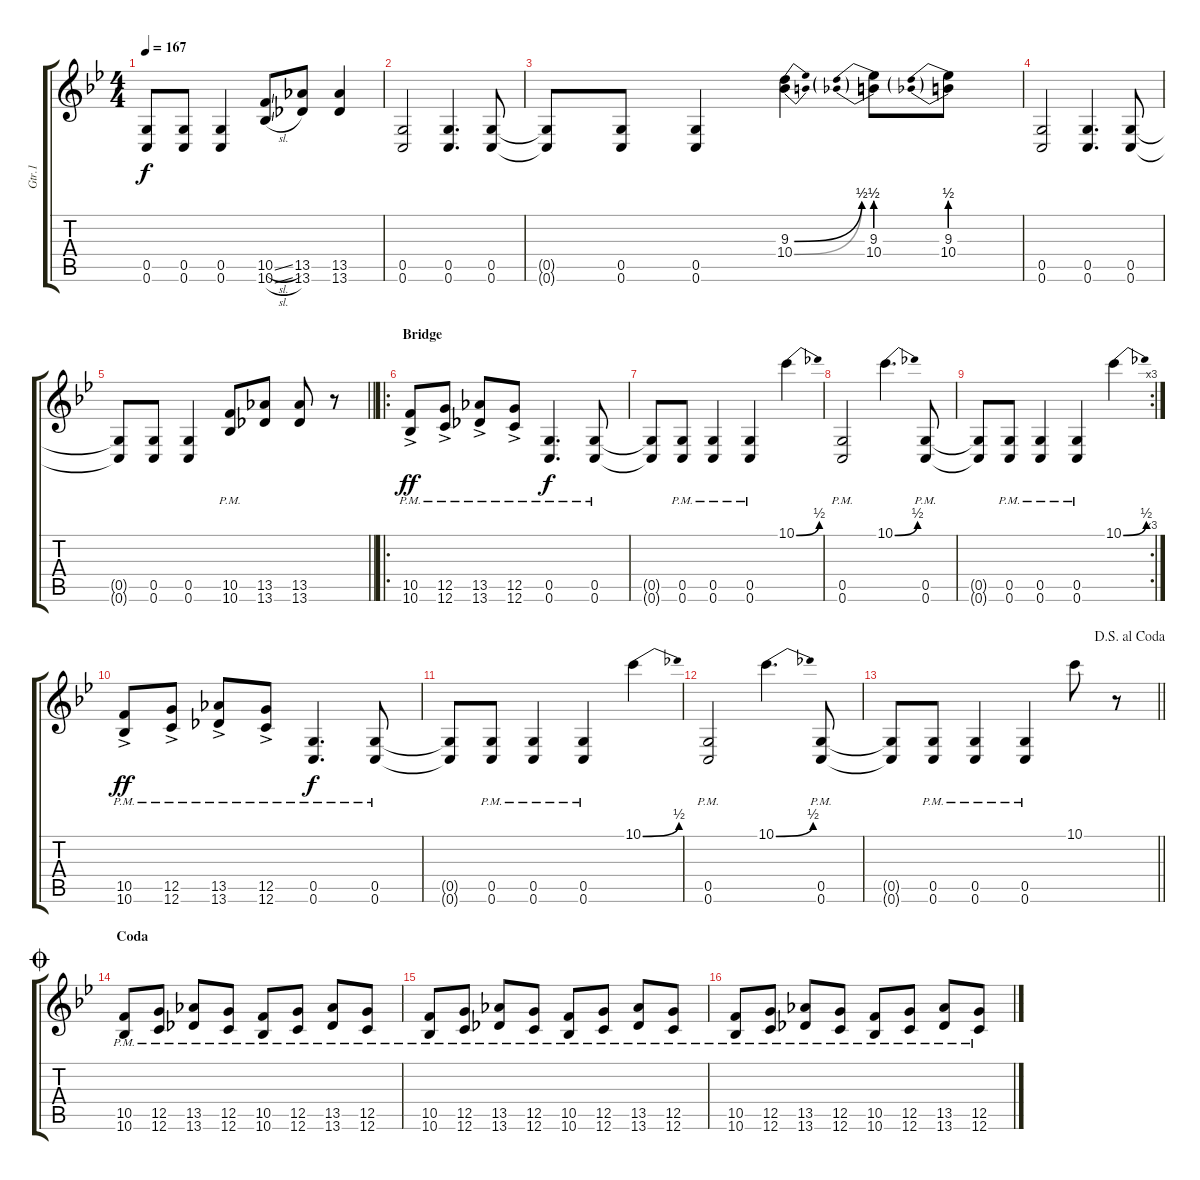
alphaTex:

\track ("Gtr.1" "Gtr.1") {instrument distortionguitar}
\staff {score tabs}
\tuning (D4 A3 F3 C3 G2 C2) {hide}
\ts (4 4)
\tempo 167
\clef g2
\ks bb
(0.5{t} 0.6{t}).8{dy f} (0.5 0.6).8 (0.5 0.6).4 (10.5{sl} 10.6{sl}).8 (13.5 13.6).8 (13.5 13.6).4 |
(0.5 0.6).2 (0.5 0.6).4{d} (0.5 0.6).8 |
(0.5{t} 0.6{t}).8 (0.5 0.6).8 (0.5 0.6).4 (9.3{be (bend 0 0 60 2)} 10.4{be (bend 0 0 60 2)}).4 (9.3{be (prebend 0 2 60 2)} 10.4{be (prebend 0 2 60 2)}).8 (9.3{be (prebend 0 2 60 2)} 10.4{be (prebend 0 2 60 2)}).8 |
(0.5 0.6).2 (0.5 0.6).4{d} (0.5 0.6).8 |
\barLineRight lightlight
(0.5{t} 0.6{t}).8 (0.5 0.6).8 (0.5 0.6).4 (10.5{pm} 10.6{pm}).8 (13.5 13.6).8 (13.5 13.6).8 r.8 |
\ro
\section ("" "Bridge")
(10.5{ac pm} 10.6{ac pm}).8{dy ff} (12.5{ac pm} 12.6{ac pm}).8 (13.5{ac pm} 13.6{ac pm}).8 (12.5{ac pm} 12.6{ac pm}).8 (0.5{pm} 0.6{pm}).4{d dy f} (0.5{pm} 0.6{pm}).8 |
(0.5{t} 0.6{t}).8 (0.5{pm} 0.6{pm}).8 (0.5{pm} 0.6{pm}).4 (0.5{pm} 0.6{pm}).4 10.1{be (bend 0 0 60 2)}.4 |
(0.5{pm} 0.6{pm}).2 10.1{be (bend 0 0 60 2)}.4{d} (0.5{pm} 0.6{pm}).8 |
\rc 3
(0.5{t} 0.6{t}).8 (0.5{pm} 0.6{pm}).8 (0.5{pm} 0.6{pm}).4 (0.5{pm} 0.6{pm}).4 10.1{be (bend 0 0 60 2)}.4 |
(10.5{ac pm} 10.6{ac pm}).8{dy ff} (12.5{ac pm} 12.6{ac pm}).8 (13.5{ac pm} 13.6{ac pm}).8 (12.5{ac pm} 12.6{ac pm}).8 (0.5{pm} 0.6{pm}).4{d dy f} (0.5{pm} 0.6{pm}).8 |
(0.5{t} 0.6{t}).8 (0.5{pm} 0.6{pm}).8 (0.5{pm} 0.6{pm}).4 (0.5{pm} 0.6{pm}).4 10.1{be (bend 0 0 60 2)}.4 |
(0.5{pm} 0.6{pm}).2 10.1{be (bend 0 0 60 2)}.4{d} (0.5{pm} 0.6{pm}).8 |
\jump dalsegnoalcoda
\barLineRight lightlight
(0.5{t} 0.6{t}).8 (0.5{pm} 0.6{pm}).8 (0.5{pm} 0.6{pm}).4 (0.5{pm} 0.6{pm}).4 10.1.8 r.8 |
\section ("" "Coda")
\jump coda
(10.5{pm} 10.6{pm}).8 (12.5{pm} 12.6{pm}).8 (13.5{pm} 13.6{pm}).8 (12.5{pm} 12.6{pm}).8 (10.5{pm} 10.6{pm}).8 (12.5{pm} 12.6{pm}).8 (13.5{pm} 13.6{pm}).8 (12.5{pm} 12.6{pm}).8 |
(10.5{pm} 10.6{pm}).8 (12.5{pm} 12.6{pm}).8 (13.5{pm} 13.6{pm}).8 (12.5{pm} 12.6{pm}).8 (10.5{pm} 10.6{pm}).8 (12.5{pm} 12.6{pm}).8 (13.5{pm} 13.6{pm}).8 (12.5{pm} 12.6{pm}).8 |
(10.5{pm} 10.6{pm}).8 (12.5{pm} 12.6{pm}).8 (13.5{pm} 13.6{pm}).8 (12.5{pm} 12.6{pm}).8 (10.5{pm} 10.6{pm}).8 (12.5{pm} 12.6{pm}).8 (13.5{pm} 13.6{pm}).8 (12.5{pm} 12.6{pm}).8
